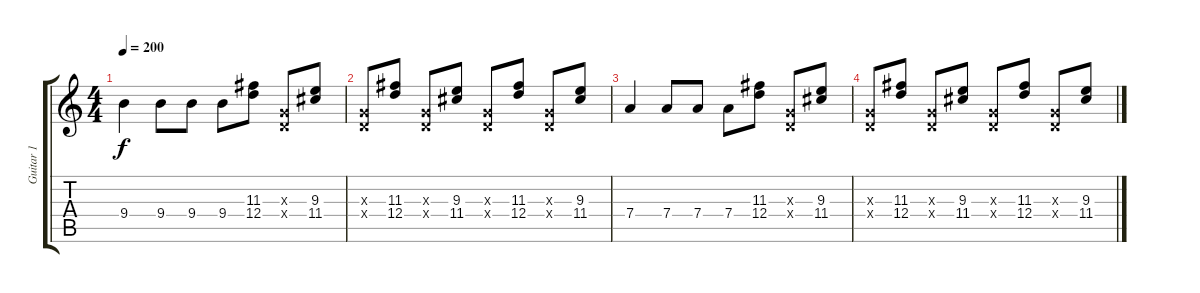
\track ("Guitar 1" "Guitar 1") {instrument distortionguitar}
\staff {score tabs}
\tuning (E4 B3 G3 D3 A2 E2) {hide}
\ts (4 4)
\tempo 200
\clef g2
\ks c
9.4.4{dy f} 9.4.8 9.4.8 9.4.8 (11.3 12.4).8 (0.3{x} 0.4{x}).8 (9.3 11.4).8 |
(0.3{x} 0.4{x}).8 (11.3 12.4).8 (0.3{x} 0.4{x}).8 (9.3 11.4).8 (0.3{x} 0.4{x}).8 (11.3 12.4).8 (0.3{x} 0.4{x}).8 (9.3 11.4).8 |
7.4.4 7.4.8 7.4.8 7.4.8 (11.3 12.4).8 (0.3{x} 0.4{x}).8 (9.3 11.4).8 |
(0.3{x} 0.4{x}).8 (11.3 12.4).8 (0.3{x} 0.4{x}).8 (9.3 11.4).8 (0.3{x} 0.4{x}).8 (11.3 12.4).8 (0.3{x} 0.4{x}).8 (9.3 11.4).8
